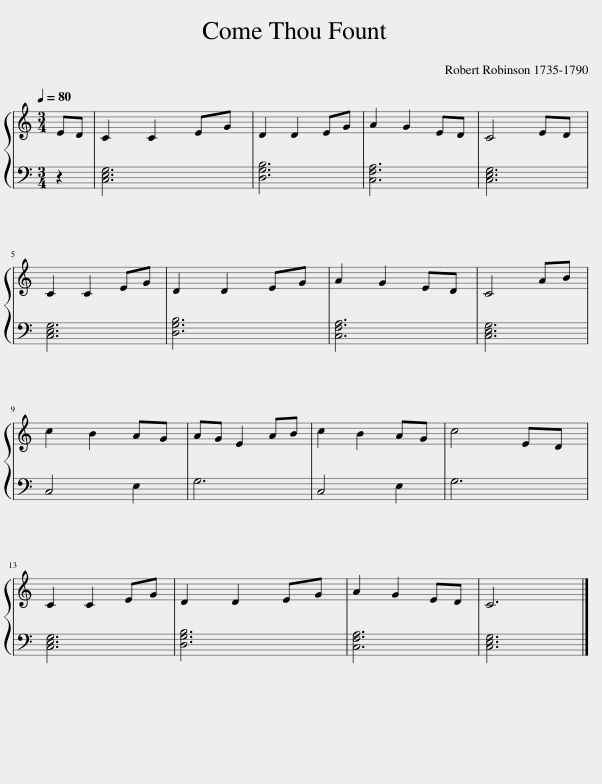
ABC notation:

X:1
%%score { 1 | 2 }
L:1/8
Q:1/4=80
M:3/4
I:linebreak $
K:C
V:1 treble
V:2 bass
V:1
 ED | C2 C2 EG | D2 D2 EG | A2 G2 ED | C4 ED |$ %5
 C2 C2 EG | D2 D2 EG | A2 G2 ED | C4 AB |$ c2 B2 AG | %10
 AG E2 AB | c2 B2 AG | c4 ED |$ C2 C2 EG | D2 D2 EG | %15
 A2 G2 ED | C6 |] %17
V:2
 z2 | [C,E,G,]6 | [D,G,B,]6 | [C,F,A,]6 | [C,E,G,]6 |$ %5
 [C,E,G,]6 | [D,G,B,]6 | [C,F,A,]6 | [C,E,G,]6 |$ C,4 E,2 | %10
 G,6 | C,4 E,2 | G,6 |$ [C,E,G,]6 | [D,G,B,]6 | %15
 [C,F,A,]6 | [C,E,G,]6 |] %17
